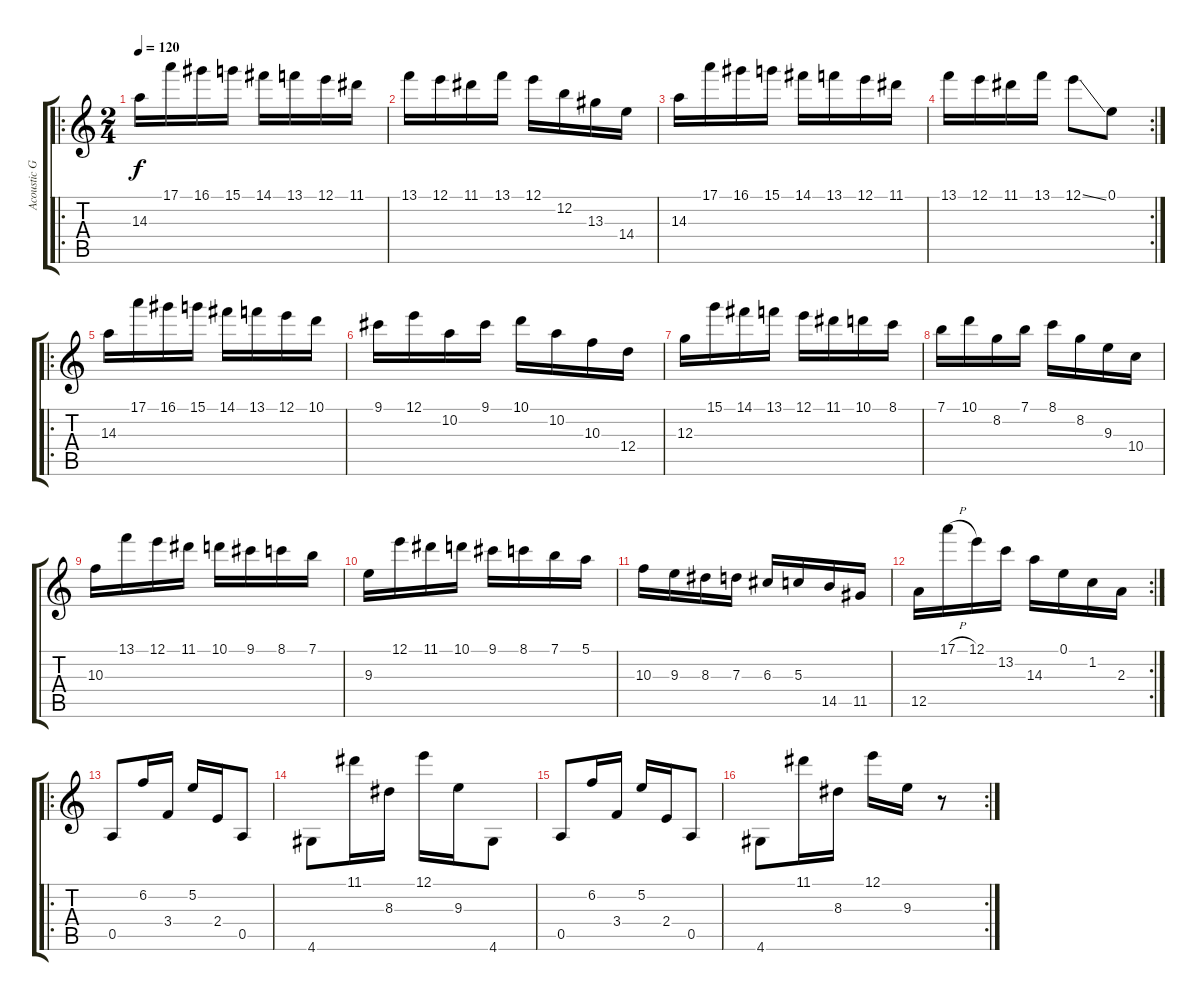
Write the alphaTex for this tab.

\track ("Acoustic Guitar" "Acoustic G") {instrument acousticguitarnylon}
\staff {score tabs}
\tuning (E4 B3 G3 D3 A2 E2) {hide}
\ro
\ts (2 4)
\tempo 120
\clef g2
\ks c
14.3.16{dy f} 17.1.16 16.1.16 15.1.16 14.1.16 13.1.16 12.1.16 11.1.16 |
13.1.16 12.1.16 11.1.16 13.1.16 12.1.16 12.2.16 13.3.16 14.4.16 |
14.3.16 17.1.16 16.1.16 15.1.16 14.1.16 13.1.16 12.1.16 11.1.16 |
\rc 2
13.1.16 12.1.16 11.1.16 13.1.16 12.1{ss}.8 0.1.8 |
\ro
14.3.16 17.1.16 16.1.16 15.1.16 14.1.16 13.1.16 12.1.16 10.1.16 |
9.1.16 12.1.16 10.2.16 9.1.16 10.1.16 10.2.16 10.3.16 12.4.16 |
12.3.16 15.1.16 14.1.16 13.1.16 12.1.16 11.1.16 10.1.16 8.1.16 |
7.1.16 10.1.16 8.2.16 7.1.16 8.1.16 8.2.16 9.3.16 10.4.16 |
10.3.16 13.1.16 12.1.16 11.1.16 10.1.16 9.1.16 8.1.16 7.1.16 |
9.3.16 12.1.16 11.1.16 10.1.16 9.1.16 8.1.16 7.1.16 5.1.16 |
10.3.16 9.3.16 8.3.16 7.3.16 6.3.16 5.3.16 14.5.16 11.5.16 |
\rc 2
12.5.16 17.1{h}.16 12.1.16 13.2.16 14.3.16 0.1.16 1.2.16 2.3.16 |
\ro
0.5.8 6.2.16 3.4.16 5.2.16 2.4.16 0.5.8 |
4.6.8 11.1.16 8.3.16 12.1.16 9.3.16 4.6.8 |
0.5.8 6.2.16 3.4.16 5.2.16 2.4.16 0.5.8 |
\rc 2
4.6.8 11.1.16 8.3.16 12.1.16 9.3.16 r.8
